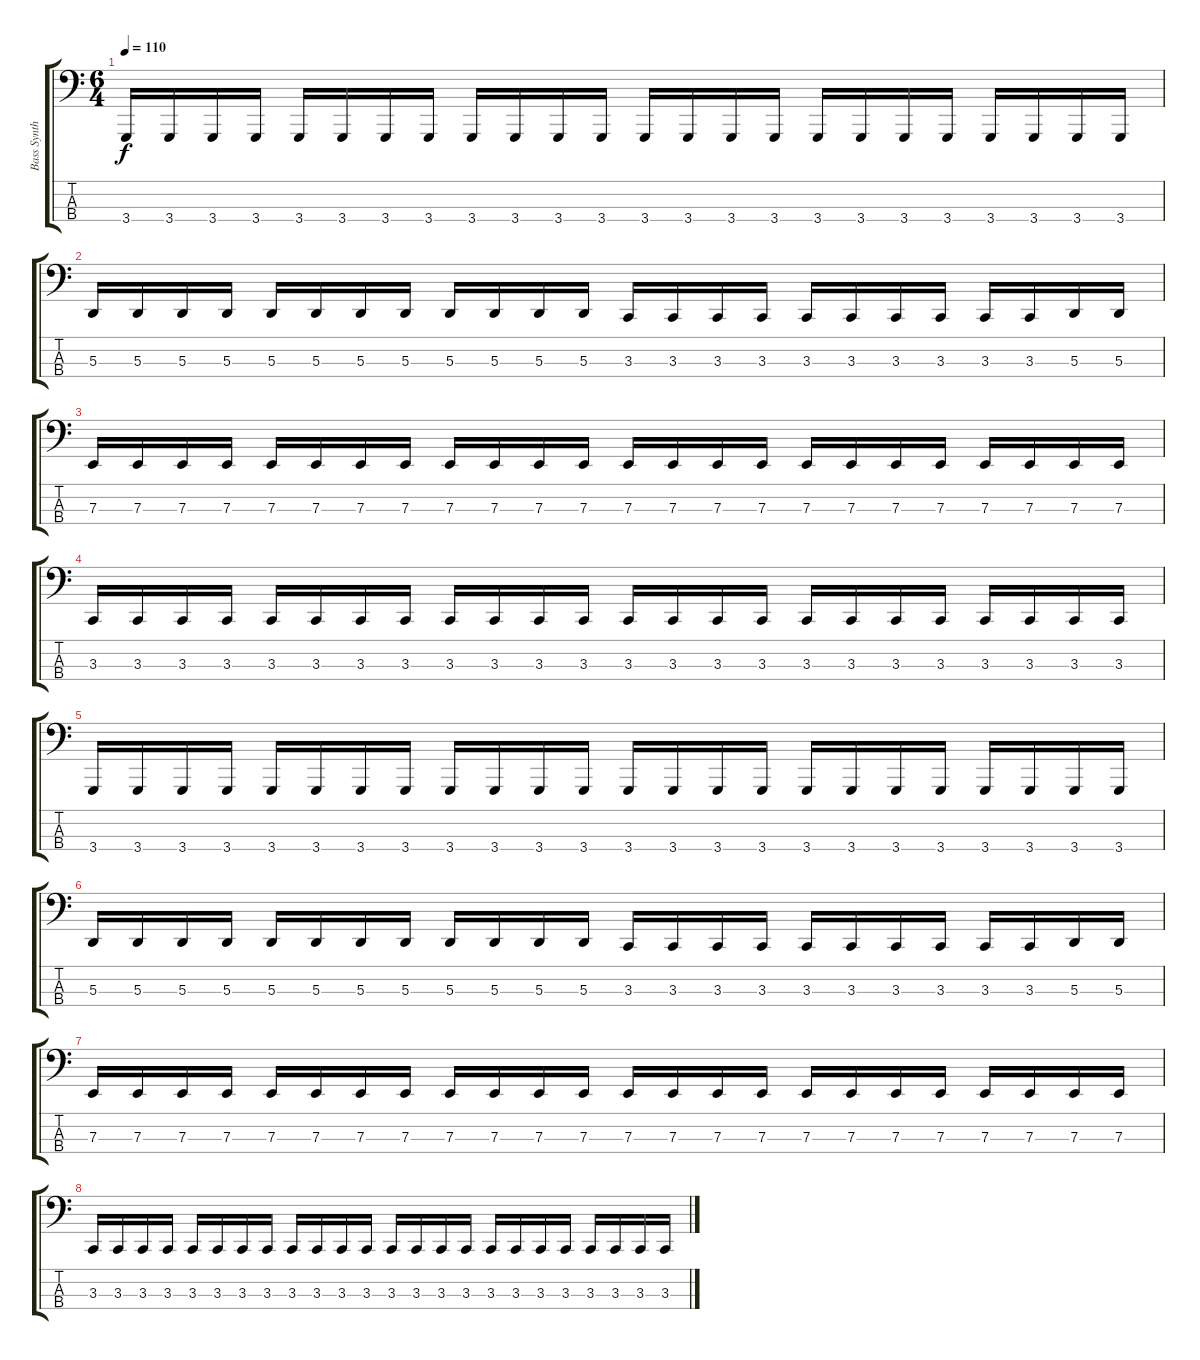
\track ("Bass Synth" "Bass Synth") {instrument lead8bassandlead}
\staff {score tabs}
\tuning (G2 D2 A1 E1) {hide}
\ts (6 4)
\tempo 110
\clef f4
\ks c
3.4.16{dy f} 3.4.16 3.4.16 3.4.16 3.4.16 3.4.16 3.4.16 3.4.16 3.4.16 3.4.16 3.4.16 3.4.16 3.4.16 3.4.16 3.4.16 3.4.16 3.4.16 3.4.16 3.4.16 3.4.16 3.4.16 3.4.16 3.4.16 3.4.16 |
5.3.16 5.3.16 5.3.16 5.3.16 5.3.16 5.3.16 5.3.16 5.3.16 5.3.16 5.3.16 5.3.16 5.3.16 3.3.16 3.3.16 3.3.16 3.3.16 3.3.16 3.3.16 3.3.16 3.3.16 3.3.16 3.3.16 5.3.16 5.3.16 |
7.3.16 7.3.16 7.3.16 7.3.16 7.3.16 7.3.16 7.3.16 7.3.16 7.3.16 7.3.16 7.3.16 7.3.16 7.3.16 7.3.16 7.3.16 7.3.16 7.3.16 7.3.16 7.3.16 7.3.16 7.3.16 7.3.16 7.3.16 7.3.16 |
3.3.16 3.3.16 3.3.16 3.3.16 3.3.16 3.3.16 3.3.16 3.3.16 3.3.16 3.3.16 3.3.16 3.3.16 3.3.16 3.3.16 3.3.16 3.3.16 3.3.16 3.3.16 3.3.16 3.3.16 3.3.16 3.3.16 3.3.16 3.3.16 |
3.4.16 3.4.16 3.4.16 3.4.16 3.4.16 3.4.16 3.4.16 3.4.16 3.4.16 3.4.16 3.4.16 3.4.16 3.4.16 3.4.16 3.4.16 3.4.16 3.4.16 3.4.16 3.4.16 3.4.16 3.4.16 3.4.16 3.4.16 3.4.16 |
5.3.16 5.3.16 5.3.16 5.3.16 5.3.16 5.3.16 5.3.16 5.3.16 5.3.16 5.3.16 5.3.16 5.3.16 3.3.16 3.3.16 3.3.16 3.3.16 3.3.16 3.3.16 3.3.16 3.3.16 3.3.16 3.3.16 5.3.16 5.3.16 |
7.3.16 7.3.16 7.3.16 7.3.16 7.3.16 7.3.16 7.3.16 7.3.16 7.3.16 7.3.16 7.3.16 7.3.16 7.3.16 7.3.16 7.3.16 7.3.16 7.3.16 7.3.16 7.3.16 7.3.16 7.3.16 7.3.16 7.3.16 7.3.16 |
3.3.16 3.3.16 3.3.16 3.3.16 3.3.16 3.3.16 3.3.16 3.3.16 3.3.16 3.3.16 3.3.16 3.3.16 3.3.16 3.3.16 3.3.16 3.3.16 3.3.16 3.3.16 3.3.16 3.3.16 3.3.16 3.3.16 3.3.16 3.3.16
